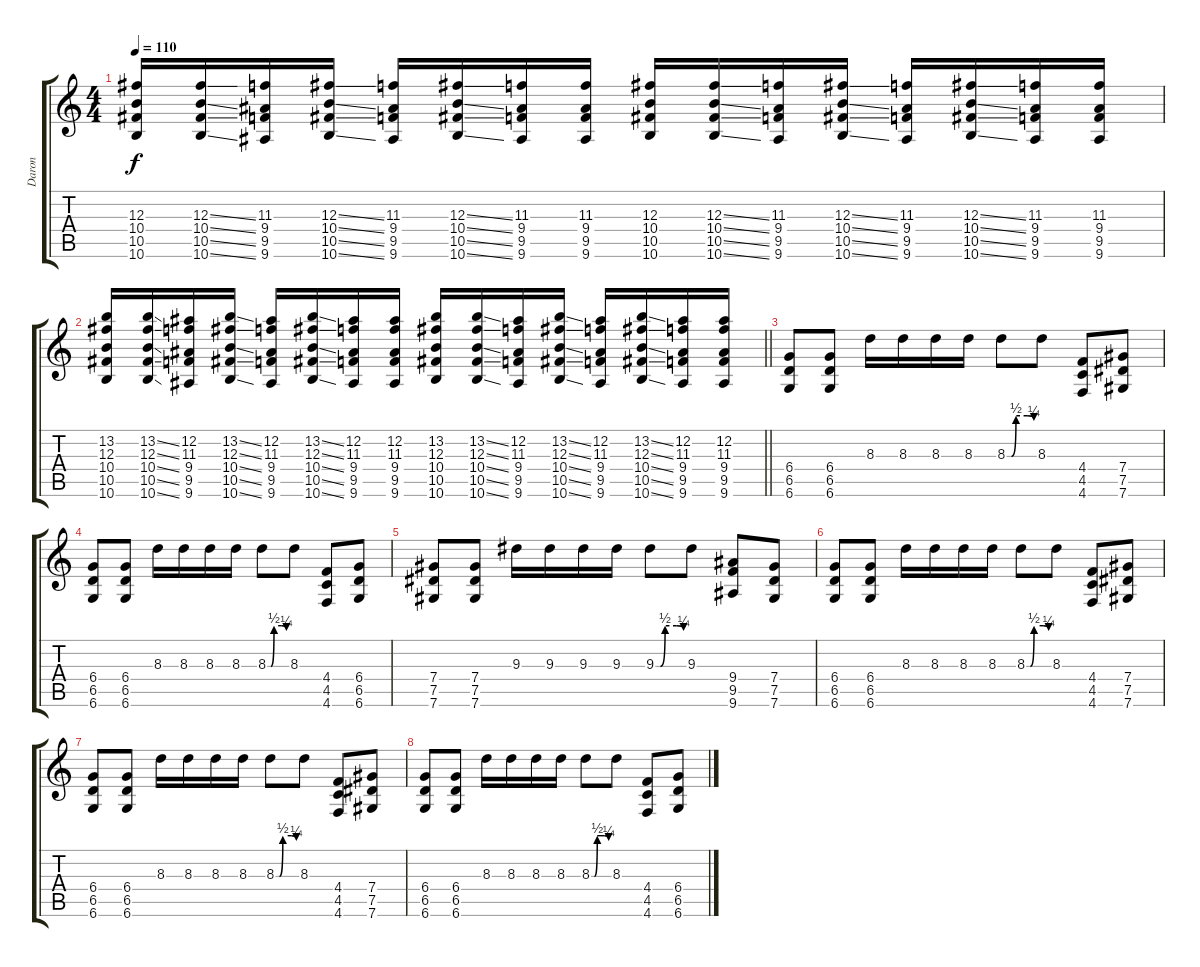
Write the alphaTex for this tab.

\track ("Daron" "Daron") {instrument distortionguitar}
\staff {score tabs}
\tuning (Eb4 Bb3 Gb3 Db3 Ab2 Db2) {hide}
\ts (4 4)
\tempo 110
\clef g2
\ks c
(12.3 10.4 10.5 10.6).16{dy f} (12.3{ss} 10.4{ss} 10.5{ss} 10.6{ss}).16 (11.3 9.4 9.5 9.6).16 (12.3{ss} 10.4{ss} 10.5{ss} 10.6{ss}).16 (11.3 9.4 9.5 9.6).16 (12.3{ss} 10.4{ss} 10.5{ss} 10.6{ss}).16 (11.3 9.4 9.5 9.6).16 (11.3 9.4 9.5 9.6).16 (12.3 10.4 10.5 10.6).16 (12.3{ss} 10.4{ss} 10.5{ss} 10.6{ss}).16 (11.3 9.4 9.5 9.6).16 (12.3{ss} 10.4{ss} 10.5{ss} 10.6{ss}).16 (11.3 9.4 9.5 9.6).16 (12.3{ss} 10.4{ss} 10.5{ss} 10.6{ss}).16 (11.3 9.4 9.5 9.6).16 (11.3 9.4 9.5 9.6).16 |
\barLineRight lightlight
(13.2 12.3 10.4 10.5 10.6).16 (13.2{ss} 12.3{ss} 10.4{ss} 10.5{ss} 10.6{ss}).16 (12.2 11.3 9.4 9.5 9.6).16 (13.2{ss} 12.3{ss} 10.4{ss} 10.5{ss} 10.6{ss}).16 (12.2 11.3 9.4 9.5 9.6).16 (13.2{ss} 12.3{ss} 10.4{ss} 10.5{ss} 10.6{ss}).16 (12.2 11.3 9.4 9.5 9.6).16 (12.2 11.3 9.4 9.5 9.6).16 (13.2 12.3 10.4 10.5 10.6).16 (13.2{ss} 12.3{ss} 10.4{ss} 10.5{ss} 10.6{ss}).16 (12.2 11.3 9.4 9.5 9.6).16 (13.2{ss} 12.3{ss} 10.4{ss} 10.5{ss} 10.6{ss}).16 (12.2 11.3 9.4 9.5 9.6).16 (13.2{ss} 12.3{ss} 10.4{ss} 10.5{ss} 10.6{ss}).16 (12.2 11.3 9.4 9.5 9.6).16 (12.2 11.3 9.4 9.5 9.6).16 |
(6.4 6.5 6.6).8 (6.4 6.5 6.6).8 8.3.16 8.3.16 8.3.16 8.3.16 8.3{be (custom 0 0 5 0 10 0 20 2 45 2 60 1)}.8 8.3.8 (4.4 4.5 4.6).8 (7.4 7.5 7.6).8 |
(6.4 6.5 6.6).8 (6.4 6.5 6.6).8 8.3.16 8.3.16 8.3.16 8.3.16 8.3{be (custom 0 0 5 0 10 0 20 2 45 2 60 1)}.8 8.3.8 (4.4 4.5 4.6).8 (6.4 6.5 6.6).8 |
(7.4 7.5 7.6).8 (7.4 7.5 7.6).8 9.3.16 9.3.16 9.3.16 9.3.16 9.3{be (custom 0 0 5 0 10 0 20 2 45 2 60 1)}.8 9.3.8 (9.4 9.5 9.6).8 (7.4 7.5 7.6).8 |
(6.4 6.5 6.6).8 (6.4 6.5 6.6).8 8.3.16 8.3.16 8.3.16 8.3.16 8.3{be (custom 0 0 5 0 10 0 20 2 45 2 60 1)}.8 8.3.8 (4.4 4.5 4.6).8 (7.4 7.5 7.6).8 |
(6.4 6.5 6.6).8 (6.4 6.5 6.6).8 8.3.16 8.3.16 8.3.16 8.3.16 8.3{be (custom 0 0 5 0 10 0 20 2 45 2 60 1)}.8 8.3.8 (4.4 4.5 4.6).8 (7.4 7.5 7.6).8 |
(6.4 6.5 6.6).8 (6.4 6.5 6.6).8 8.3.16 8.3.16 8.3.16 8.3.16 8.3{be (custom 0 0 5 0 10 0 20 2 45 2 60 1)}.8 8.3.8 (4.4 4.5 4.6).8 (6.4 6.5 6.6).8
